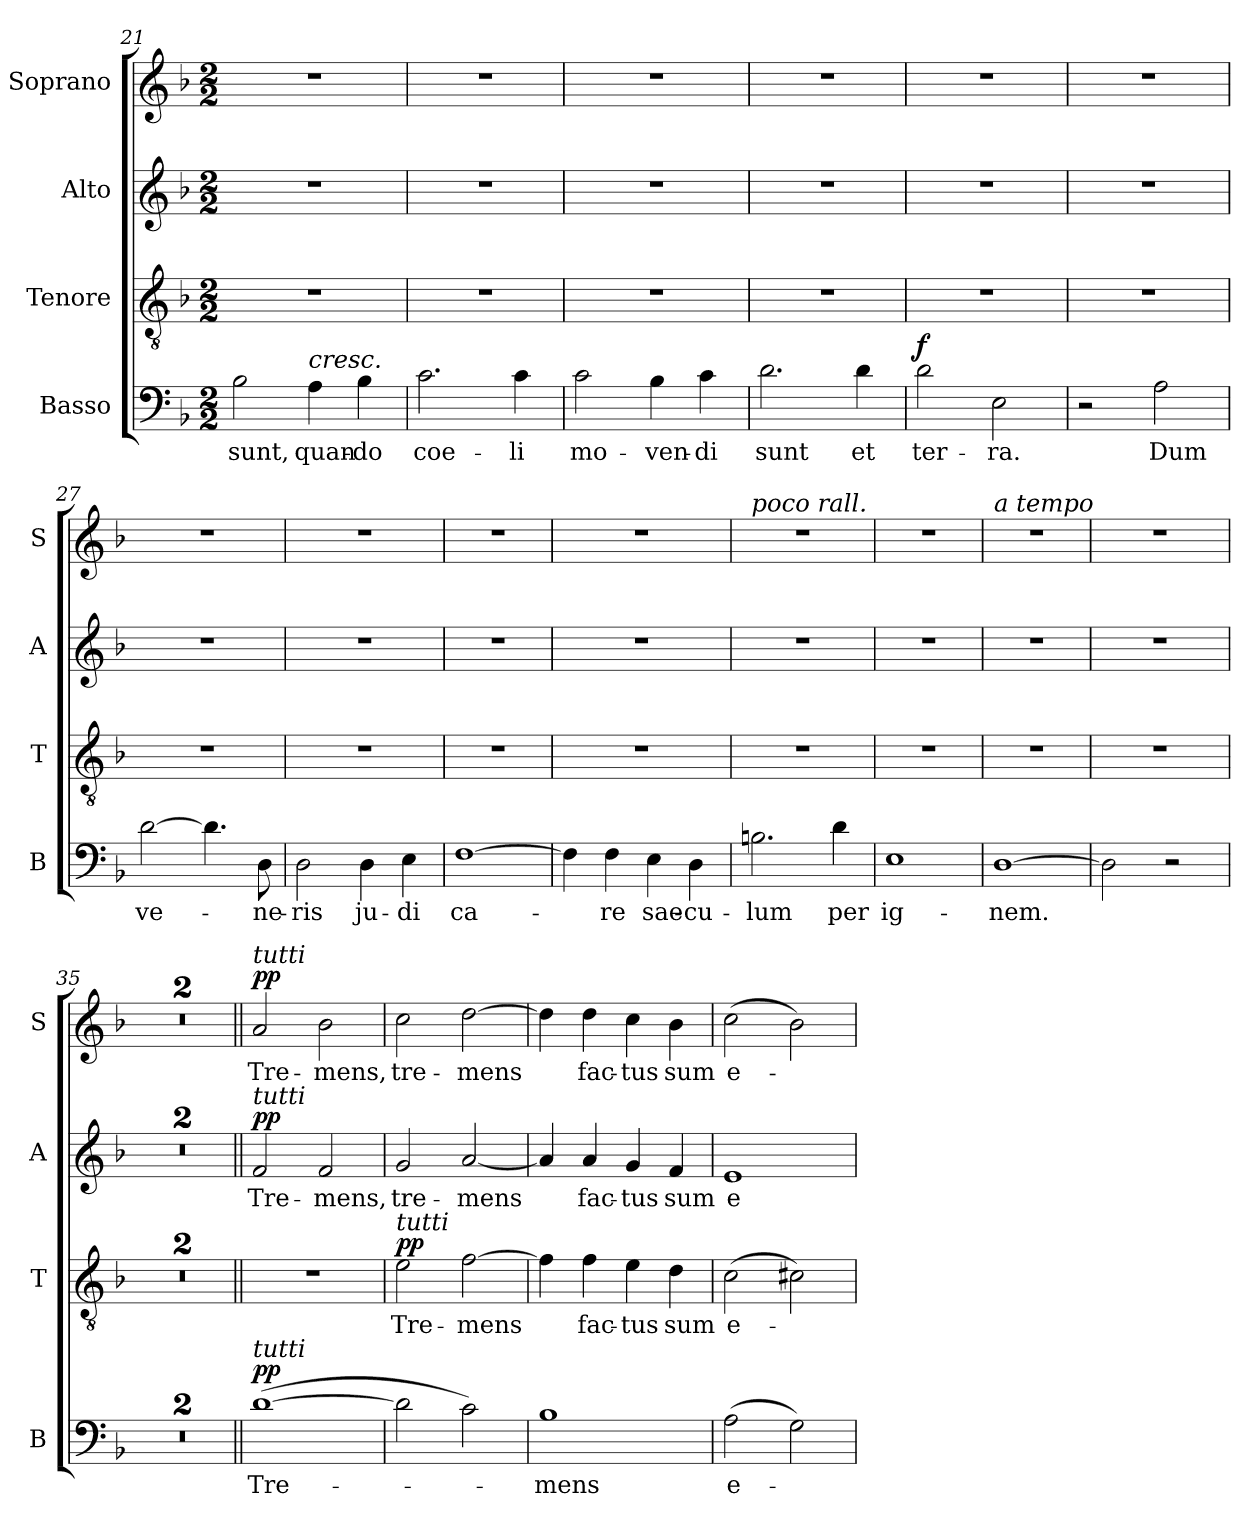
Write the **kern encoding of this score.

**kern	**text	**dynam	**kern	**text	**dynam	**kern	**text	**dynam	**kern	**text	**dynam
*part4	*part4	*part4	*part3	*part3	*part3	*part2	*part2	*part2	*part1	*part1	*part1
*staff4	*staff4	*staff4	*staff3	*staff3	*staff3	*staff2	*staff2	*staff2	*staff1	*staff1	*staff1
*I"Basso	*	*	*I"Tenore	*	*	*I"Alto	*	*	*I"Soprano	*	*
*I'B	*	*	*I'T	*	*	*I'A	*	*	*I'S	*	*
*clefF4	*	*	*clefGv2	*	*	*clefG2	*	*	*clefG2	*	*
*k[b-]	*	*	*k[b-]	*	*	*k[b-]	*	*	*k[b-]	*	*
*d:	*	*	*d:	*	*	*d:	*	*	*d:	*	*
*M2/2	*	*	*M2/2	*	*	*M2/2	*	*	*M2/2	*	*
=21	=21	=21	=21	=21	=21	=21	=21	=21	=21	=21	=21
!	!LO:LY:b	!	!	!	!	!	!	!	!	!	!
2B-\	sunt,	.	1r	.	.	1r	.	.	1r	.	.
!LO:TX:a:i:t=cresc.	!	!	!	!	!	!	!	!	!	!	!
!	!LO:LY:b	!	!	!	!	!	!	!	!	!	!
4A\	quan-	.	.	.	.	.	.	.	.	.	.
!	!LO:LY:b	!	!	!	!	!	!	!	!	!	!
4B-\	-do	.	.	.	.	.	.	.	.	.	.
!!LO:LB:g=z
=22	=22	=22	=22	=22	=22	=22	=22	=22	=22	=22	=22
!	!LO:LY:b	!	!	!	!	!	!	!	!	!	!
2.c\	coe-	.	1r	.	.	1r	.	.	1r	.	.
!	!LO:LY:b	!	!	!	!	!	!	!	!	!	!
4c\	-li	.	.	.	.	.	.	.	.	.	.
=23	=23	=23	=23	=23	=23	=23	=23	=23	=23	=23	=23
!	!LO:LY:b	!	!	!	!	!	!	!	!	!	!
2c\	mo-	.	1r	.	.	1r	.	.	1r	.	.
!	!LO:LY:b	!	!	!	!	!	!	!	!	!	!
4B-\	-ven-	.	.	.	.	.	.	.	.	.	.
!	!LO:LY:b	!	!	!	!	!	!	!	!	!	!
4c\	-di	.	.	.	.	.	.	.	.	.	.
=24	=24	=24	=24	=24	=24	=24	=24	=24	=24	=24	=24
!	!LO:LY:b	!	!	!	!	!	!	!	!	!	!
2.d\	sunt	.	1r	.	.	1r	.	.	1r	.	.
!	!LO:LY:b	!	!	!	!	!	!	!	!	!	!
4d\	et	.	.	.	.	.	.	.	.	.	.
=25	=25	=25	=25	=25	=25	=25	=25	=25	=25	=25	=25
!	!LO:LY:b	!LO:DY:a	!	!	!	!	!	!	!	!	!
2d\	ter-	f	1r	.	.	1r	.	.	1r	.	.
!	!LO:LY:b	!	!	!	!	!	!	!	!	!	!
2E\	-ra.	.	.	.	.	.	.	.	.	.	.
=26	=26	=26	=26	=26	=26	=26	=26	=26	=26	=26	=26
2r	.	.	1r	.	.	1r	.	.	1r	.	.
!	!LO:LY:b	!	!	!	!	!	!	!	!	!	!
2A\	Dum	.	.	.	.	.	.	.	.	.	.
=27	=27	=27	=27	=27	=27	=27	=27	=27	=27	=27	=27
!	!LO:LY:b	!	!	!	!	!	!	!	!	!	!
[2d\	ve-	.	1r	.	.	1r	.	.	1r	.	.
4.d\]	.	.	.	.	.	.	.	.	.	.	.
!	!LO:LY:b	!	!	!	!	!	!	!	!	!	!
8D\	-ne-	.	.	.	.	.	.	.	.	.	.
=28	=28	=28	=28	=28	=28	=28	=28	=28	=28	=28	=28
!	!LO:LY:b	!	!	!	!	!	!	!	!	!	!
2D\	-ris	.	1r	.	.	1r	.	.	1r	.	.
!	!LO:LY:b	!	!	!	!	!	!	!	!	!	!
4D\	ju-	.	.	.	.	.	.	.	.	.	.
!	!LO:LY:b	!	!	!	!	!	!	!	!	!	!
4E\	-di	.	.	.	.	.	.	.	.	.	.
!!LO:LB:g=z
=29	=29	=29	=29	=29	=29	=29	=29	=29	=29	=29	=29
!	!LO:LY:b	!	!	!	!	!	!	!	!	!	!
[1F	ca-	.	1r	.	.	1r	.	.	1r	.	.
=30	=30	=30	=30	=30	=30	=30	=30	=30	=30	=30	=30
4F\]	.	.	1r	.	.	1r	.	.	1r	.	.
!	!LO:LY:b	!	!	!	!	!	!	!	!	!	!
4F\	-re	.	.	.	.	.	.	.	.	.	.
!	!LO:LY:b	!	!	!	!	!	!	!	!	!	!
4E\	sae-	.	.	.	.	.	.	.	.	.	.
!	!LO:LY:b	!	!	!	!	!	!	!	!	!	!
4D\	-cu-	.	.	.	.	.	.	.	.	.	.
=31	=31	=31	=31	=31	=31	=31	=31	=31	=31	=31	=31
!	!	!	!	!	!	!	!	!	!LO:TX:a:i:t=poco rall.	!	!
!	!LO:LY:b	!	!	!	!	!	!	!	!	!	!
2.Bn\	-lum	.	1r	.	.	1r	.	.	1r	.	.
!	!LO:LY:b	!	!	!	!	!	!	!	!	!	!
4d\	per	.	.	.	.	.	.	.	.	.	.
=32	=32	=32	=32	=32	=32	=32	=32	=32	=32	=32	=32
!	!LO:LY:b	!	!	!	!	!	!	!	!	!	!
1E	ig-	.	1r	.	.	1r	.	.	1r	.	.
=33	=33	=33	=33	=33	=33	=33	=33	=33	=33	=33	=33
!	!	!	!	!	!	!	!	!	!LO:TX:a:i:t=a tempo	!	!
!	!LO:LY:b	!	!	!	!	!	!	!	!	!	!
[1D	-nem.	.	1r	.	.	1r	.	.	1r	.	.
=34	=34	=34	=34	=34	=34	=34	=34	=34	=34	=34	=34
2D\]	.	.	1r	.	.	1r	.	.	1r	.	.
2r	.	.	.	.	.	.	.	.	.	.	.
=35	=35	=35	=35	=35	=35	=35	=35	=35	=35	=35	=35
1r	.	.	1r	.	.	1r	.	.	1r	.	.
=36	=36	=36	=36	=36	=36	=36	=36	=36	=36	=36	=36
1r	.	.	1r	.	.	1r	.	.	1r	.	.
!!LO:PB:g=z
=37||	=37||	=37||	=37||	=37||	=37||	=37||	=37||	=37||	=37||	=37||	=37||
!	!	!	!	!	!	!	!	!	!LO:TX:a:i:t=tutti	!	!
!	!	!	!	!	!	!LO:TX:a:i:t=tutti	!	!	!	!	!
!LO:TX:a:i:t=tutti	!	!	!	!	!	!	!	!	!	!	!
!	!LO:LY:b	!LO:DY:a	!	!	!	!	!LO:LY:b	!LO:DY:a	!	!LO:LY:b	!LO:DY:a
(>[1d	Tre-	pp	1r	.	.	2f/	Tre-	pp	2a/	Tre-	pp
!	!	!	!	!	!	!	!LO:LY:b	!	!	!LO:LY:b	!
.	.	.	.	.	.	2f/	-mens,	.	2b-\	-mens,	.
=38	=38	=38	=38	=38	=38	=38	=38	=38	=38	=38	=38
!	!	!	!LO:TX:a:i:t=tutti	!	!	!	!	!	!	!	!
!	!	!	!	!LO:LY:b	!LO:DY:a	!	!LO:LY:b	!	!	!LO:LY:b	!
2d\]	.	.	2e\	Tre-	pp	2g/	tre-	.	2cc\	tre-	.
!	!	!	!	!LO:LY:b	!	!	!LO:LY:b	!	!	!LO:LY:b	!
2c\)	.	.	[2f\	-mens	.	[2a/	-mens	.	[2dd\	-mens	.
=39	=39	=39	=39	=39	=39	=39	=39	=39	=39	=39	=39
!	!LO:LY:b	!	!	!	!	!	!	!	!	!	!
1B-	-mens	.	4f\]	.	.	4a/]	.	.	4dd\]	.	.
!	!	!	!	!LO:LY:b	!	!	!LO:LY:b	!	!	!LO:LY:b	!
.	.	.	4f\	fac-	.	4a/	fac-	.	4dd\	fac-	.
!	!	!	!	!LO:LY:b	!	!	!LO:LY:b	!	!	!LO:LY:b	!
.	.	.	4e\	-tus	.	4g/	-tus	.	4cc\	-tus	.
!	!	!	!	!LO:LY:b	!	!	!LO:LY:b	!	!	!LO:LY:b	!
.	.	.	4d\	sum	.	4f/	sum	.	4b-\	sum	.
=40	=40	=40	=40	=40	=40	=40	=40	=40	=40	=40	=40
!	!LO:LY:b	!	!	!LO:LY:b	!	!	!LO:LY:b	!	!	!LO:LY:b	!
(>2A\	e-	.	(>2c\	e-	.	1e	e-	.	(>2cc\	e-	.
2G\)	.	.	2c#X\)	.	.	.	.	.	2b-\)	.	.
=	=	=	=	=	=	=	=	=	=	=	=
*-	*-	*-	*-	*-	*-	*-	*-	*-	*-	*-	*-
